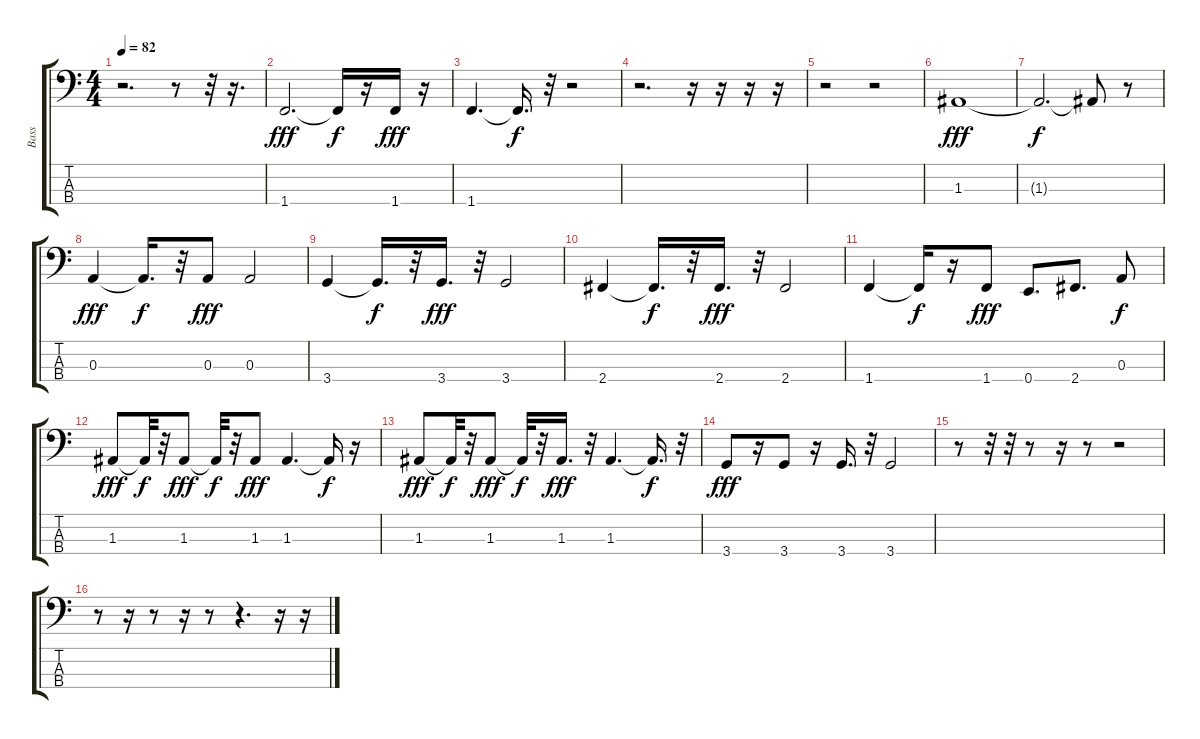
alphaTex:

\track ("Bass" "Bass") {instrument electricbassfinger}
\staff {score tabs}
\tuning (G2 D2 A1 E1) {hide}
\ts (4 4)
\tempo 82
\clef f4
\ks c
r.2{d dy ff} r.8 r.32 r.16{d} |
1.4.2{d dy fff} 1.4{t}.16{dy f} r.16 1.4.16{dy fff} r.16 |
1.4.4{d} 1.4{t}.16{d dy f} r.32 r.2 |
r.2{d} r.16 r.16 r.16 r.16 |
r.2 r.2 |
1.3.1{dy fff} |
1.3{t}.2{d dy f} 1.3{t}.8 r.8 |
0.3.4{dy fff} 0.3{t}.16{d dy f} r.32 0.3.8{dy fff} 0.3.2 |
3.4.4 3.4{t}.16{d dy f} r.32 3.4.16{d dy fff} r.32 3.4.2 |
2.4.4 2.4{t}.16{d dy f} r.32 2.4.16{d dy fff} r.32 2.4.2 |
1.4.4 1.4{t}.16{dy f} r.16 1.4.8{dy fff} 0.4.8{d} 2.4.8{d} 0.3.8{dy f} |
1.3.8{dy fff} 1.3{t}.32{dy f} r.32 1.3.8{dy fff} 1.3{t}.32{dy f} r.32 1.3.8{dy fff} 1.3.4{d} 1.3{t}.16{dy f} r.16 |
1.3.8{dy fff} 1.3{t}.32{dy f} r.32 1.3.8{dy fff} 1.3{t}.32{dy f} r.32 1.3.16{d dy fff} r.32 1.3.4{d} 1.3{t}.16{d dy f} r.32 |
3.4.8{dy fff} r.16 3.4.8 r.16 3.4.16{d} r.32 3.4.2 |
r.8 r.32 r.32 r.8 r.16 r.8 r.2 |
r.8 r.16 r.8 r.16 r.8 r.4{d} r.16 r.16
